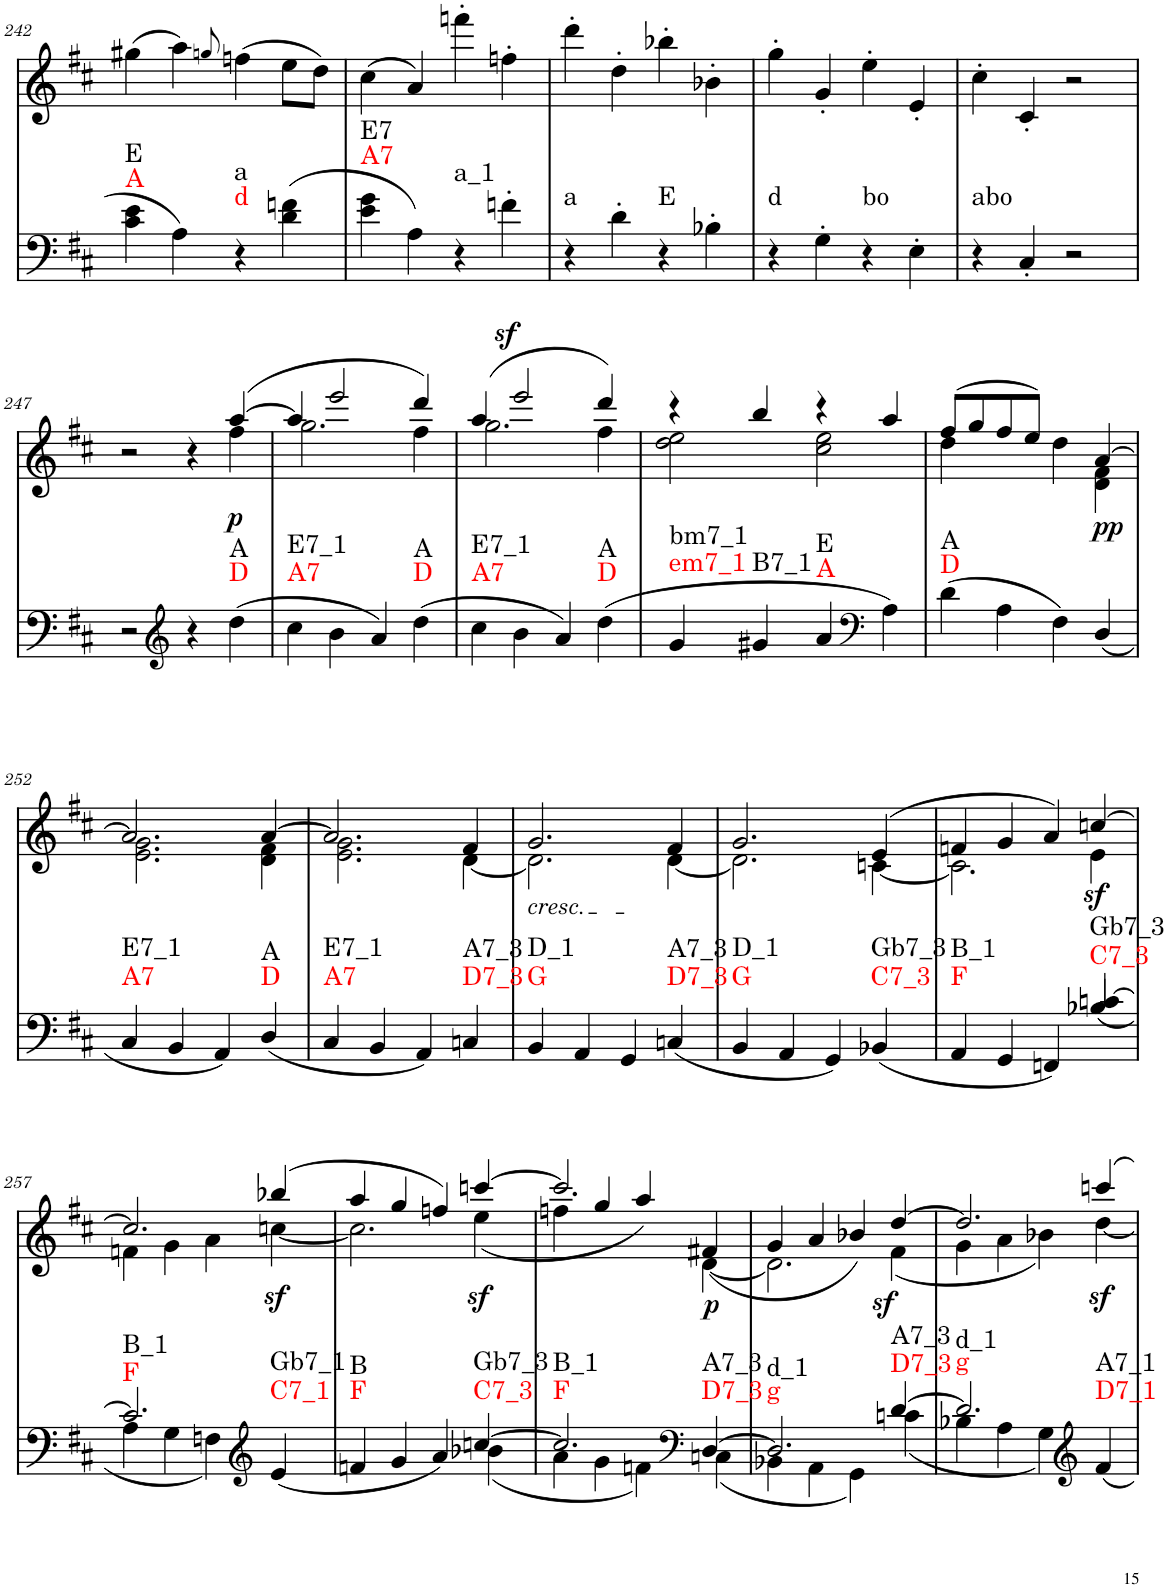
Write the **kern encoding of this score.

**kern	**harte	**kern	**text	**dynam
*part2	*part2	*part1	*part1	*part1
*staff2	*	*staff1	*staff1	*staff1
*I"piano	*	*I"piano	*	*
*I'Pno	*	*I'Pno	*	*
!!LO:PB:g=z
*clefF4	*	*clefG2	*	*
*k[f#c#]	*	*k[f#c#]	*	*
*M4/4	*	*M4/4	*	*
=242	=242	=242	=242	=242
!	!LO:H:n=1:kt=A	!	!	!
!	!LO:H:n=2:kt=E	!	!	!
4c#\ 4e\	N N	(4gg#X\	.	.
4A\	.	4aa\)	.	.
.	.	8qggn/	.	.
!	!LO:H:n=1:kt=d	!	!	!
!	!LO:H:n=2:kt=a	!	!	!
4r	N N	(4ffn\	.	.
(4d\ 4fn\	.	8ee\L	.	.
.	.	8dd\J)	.	.
=243	=243	=243	=243	=243
!	!LO:H:n=1:kt=A7	!	!	!
!	!LO:H:n=2:kt=E7	!	!	!
4e\ 4g\	N N	(4cc#\	.	.
4A\)	.	4a/)	.	.
!	!LO:H:kt=a_1	!	!	!
4r	N	4fffn'\	.	.
4fn'\	.	4ffn'\	.	.
=244	=244	=244	=244	=244
!	!LO:H:kt=a	!	!	!
4r	N	4ddd'\	.	.
4d'\	.	4dd'\	.	.
!	!LO:H:kt=E	!	!	!
4r	N	4bb-X'\	.	.
4B-X'\	.	4b-X'\	.	.
=245	=245	=245	=245	=245
!	!LO:H:kt=d	!	!	!
4r	N	4gg'\	.	.
4G'\	.	4g'/	.	.
!	!LO:H:kt=bo	!	!	!
4r	N	4ee'\	.	.
4E'\	.	4e'/	.	.
=246	=246	=246	=246	=246
!	!LO:H:kt=abo	!	!	!
4r	N	4cc#'\	.	.
4C#'/	.	4c#'/	.	.
2r	.	2r	.	.
!!LO:LB:g=z
=247	=247	=247	=247	=247
*	*	*^	*	*
2r	.	2r	2.ryy	.	.
*clefG2	*	*	*	*	*
4r	.	4r	.	.	.
!	!LO:H:n=1:kt=D	!	!	!LO:LY:b	!LO:DY:b
!	!LO:H:n=2:kt=A	!	!	!	!
(4dd\	N N	([4aa/	4ff#\	p	p
=248	=248	=248	=248	=248	=248
!	!LO:H:n=1:kt=A7	!	!	!	!
!	!LO:H:n=2:kt=E7_1	!	!	!	!
4cc#\	N N	4aa/]	2.gg\	.	.
4b\	.	2eee/	.	.	.
4a/)	.	.	.	.	.
!	!LO:H:n=1:kt=D	!	!	!	!
!	!LO:H:n=2:kt=A	!	!	!	!
(4dd\	N N	4ddd/)	4ff#\	.	.
=249	=249	=249	=249	=249	=249
!	!LO:H:n=1:kt=A7	!	!	!	!
!	!LO:H:n=2:kt=E7_1	!	!	!	!
4cc#\	N N	(4aa/	2.gg\	.	.
!	!	!	!	!	!LO:DY:a
4b\	.	2eee/	.	.	sf
4a/)	.	.	.	.	.
!	!LO:H:n=1:kt=D	!	!	!	!
!	!LO:H:n=2:kt=A	!	!	!	!
(4dd\	N N	4ddd/)	4ff#\	.	.
=250	=250	=250	=250	=250	=250
!	!LO:H:n=1:kt=em7_1	!	!	!	!
!	!LO:H:n=2:kt=bm7_1	!	!	!	!
4g/	N N	4r	2dd\ 2ee\	.	.
!	!LO:H:kt=B7_1	!	!	!	!
4g#X/	N	4bb/	.	.	.
!	!LO:H:n=1:kt=A	!	!	!	!
!	!LO:H:n=2:kt=E	!	!	!	!
4a/	N N	4r	2cc#\ 2ee\	.	.
*clefF4	*	*	*	*	*
4A\)	.	4aa/	.	.	.
=251	=251	=251	=251	=251	=251
!	!LO:H:n=1:kt=D	!	!	!	!
!	!LO:H:n=2:kt=A	!	!	!	!
(4d\	N N	(8ff#/L	4dd\	.	.
.	.	8gg/	.	.	.
4A\	.	8ff#/	2ryy	.	.
.	.	8ee/J)	.	.	.
4F#\)	.	4dd\	.	.	.
!	!	!	!	!	!LO:DY:b
(4D/	.	[4a/	4d\ 4f#\	.	pp
!!LO:LB:g=z	!!
=252	=252	=252	=252	=252	=252
!	!LO:H:n=1:kt=A7	!	!	!	!
!	!LO:H:n=2:kt=E7_1	!	!	!	!
4C#/	N N	2.a/]	2.e\ 2.g\	.	.
4BB/	.	.	.	.	.
4AA/)	.	.	.	.	.
!	!LO:H:n=1:kt=D	!	!	!	!
!	!LO:H:n=2:kt=A	!	!	!	!
(4D/	N N	[4a/	4d\ 4f#\	.	.
=253	=253	=253	=253	=253	=253
!	!LO:H:n=1:kt=A7	!	!	!	!
!	!LO:H:n=2:kt=E7_1	!	!	!	!
4C#/	N N	2.a/]	2.e\ 2.g\	.	.
4BB/	.	.	.	.	.
4AA/)	.	.	.	.	.
!	!LO:H:n=1:kt=D7_3	!	!	!	!
!	!LO:H:n=2:kt=A7_3	!	!	!	!
4Cn/	N N	4f#/	[4d\	.	.
=254	=254	=254	=254	=254	=254
!	!LO:H:n=1:kt=G	!LO:TX:b:i:t=cresc.	!	!	!
!	!LO:H:n=2:kt=D_1	!	!	!	!
4BB/	N N	2.g/	2.d\]	.	.
4AA/	.	.	.	.	.
4GG/	.	.	.	.	.
!	!LO:H:n=1:kt=D7_3	!	!	!LO:LY:b	!
!	!LO:H:n=2:kt=A7_3	!	!	!	!
(4Cn/	N N	4f#/	[4d\	<	.
=255	=255	=255	=255	=255	=255
!	!LO:H:n=1:kt=G	!	!	!	!
!	!LO:H:n=2:kt=D_1	!	!	!	!
4BB/	N N	2.g/	2.d\]	.	.
4AA/	.	.	.	.	.
4GG/)	.	.	.	.	.
!	!LO:H:n=1:kt=C7_3	!	!	!	!
!	!LO:H:n=2:kt=Gb7_3	!	!	!	!
(4BB-X/	N N	(4e/	[4cn\	.	.
=256	=256	=256	=256	=256	=256
*^	*	*	*	*	*
!	!	!LO:H:n=1:kt=F	!	!	!	!
!	!	!LO:H:n=2:kt=B_1	!	!	!	!
2.ryy	4AA/	N N	4fn/	2.c\]	.	.
.	4GG/	.	4g/	.	.	.
.	4FFn/)	.	4a/)	.	.	.
!	!	!LO:H:n=1:kt=C7_3	!	!	!	!LO:DY:b
!	!	!LO:H:n=2:kt=Gb7_3	!	!	!	!
(<4B-X/	[>4cn/	N N	[4ccn/	4e\	.	sf
!!LO:LB:g=z	!!
=257	=257	=257	=257	=257	=257	=257
!	!	!LO:H:n=1:kt=F	!	!	!	!
!	!	!LO:H:n=2:kt=B_1	!	!	!	!
2.c/]	4A\	N N	2.cc/]	4fn\	.	.
.	4G\	.	.	4g\	.	.
.	4Fn\)	.	.	4a\	.	.
*clefG2	*	*	*	*	*	*
!	!	!LO:H:n=1:kt=C7_1	!	!	!	!LO:DY:b
!	!	!LO:H:n=2:kt=Gb7_1	!	!	!	!
4ryy	(4e/	N N	(4bb-X/	[4ccn\	.	sf
=258	=258	=258	=258	=258	=258	=258
!	!	!LO:H:n=1:kt=F	!	!	!	!
!	!	!LO:H:n=2:kt=B	!	!	!	!
4fn/	2.ryy	N N	4aa/	2.cc\]	.	.
4g/	.	.	4gg/	.	.	.
4a/)	.	.	4ffn/)	.	.	.
!	!	!LO:H:n=1:kt=C7_3	!	!	!	!LO:DY:b
!	!	!LO:H:n=2:kt=Gb7_3	!	!	!	!
[4ccn/	(4b-X\	N N	[4cccn/	(4ee\	.	sf
=259	=259	=259	=259	=259	=259	=259
!	!	!LO:H:n=1:kt=F	!	!	!	!
!	!	!LO:H:n=2:kt=B_1	!	!	!	!
2.cc/]	4a\	N N	4ffn\	2.ccc/]	.	.
.	4g\	.	4gg/	.	.	.
.	4fn\)	.	4aa/)	.	.	.
*clefF4	*	*	*	*	*	*
!	!	!LO:H:n=1:kt=D7_3	!	!	!LO:LY:b	!LO:DY:b
!	!	!LO:H:n=2:kt=A7_3	!	!	!	!
[4D/	(4Cn\	N N	[4d\	(4f#X/	p	p
=260	=260	=260	=260	=260	=260	=260
!	!	!LO:H:n=1:kt=g	!	!	!	!
!	!	!LO:H:n=2:kt=d_1	!	!	!	!
2.D/]	4BB-X\	N N	4g/	2.d\]	.	.
.	4AA\	.	4a/	.	.	.
.	4GG\)	.	4b-X/)	.	.	.
!	!	!LO:H:n=1:kt=D7_3	!	!	!	!LO:DY:b
!	!	!LO:H:n=2:kt=A7_3	!	!	!	!
[4d/	(4cn\	N N	[4dd/	(4f#\	.	sf
=261	=261	=261	=261	=261	=261	=261
!	!	!LO:H:n=1:kt=g	!	!	!	!
!	!	!LO:H:n=2:kt=d_1	!	!	!	!
2.d/]	4B-X\	N N	2.dd/]	4g\	.	.
.	4A\	.	.	4a\	.	.
.	4G\)	.	.	4b-X\)	.	.
*clefG2	*	*	*	*	*	*
!	!	!LO:H:n=1:kt=D7_1	!	!	!	!LO:DY:b
!	!	!LO:H:n=2:kt=A7_1	!	!	!	!
4ryy	4f#/	N N	4cccn/	[4dd\	.	sf
*v	*v	*	*	*	*	*
*	*	*v	*v	*	*
=	=	=	=	=
*-	*-	*-	*-	*-
